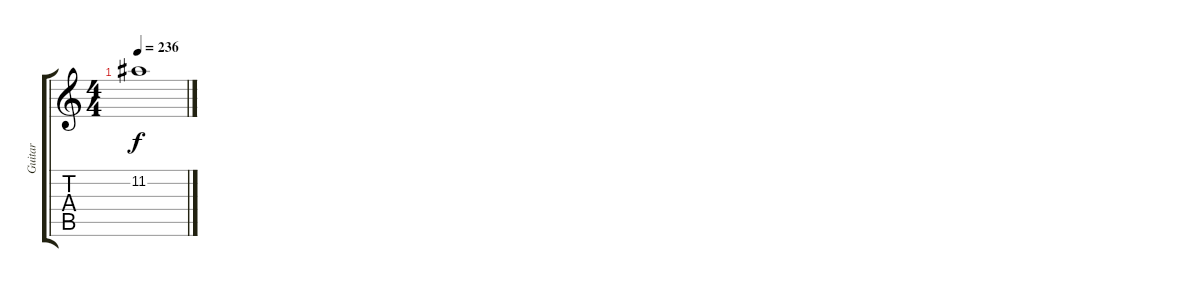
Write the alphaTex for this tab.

\track ("Guitar" "Guitar") {instrument overdrivenguitar}
\staff {score tabs}
\tuning (E4 B3 G3 D3 A2 D2) {hide}
\ts (4 4)
\tempo 236
\clef g2
\ks c
11.2{t}.1{dy f}
